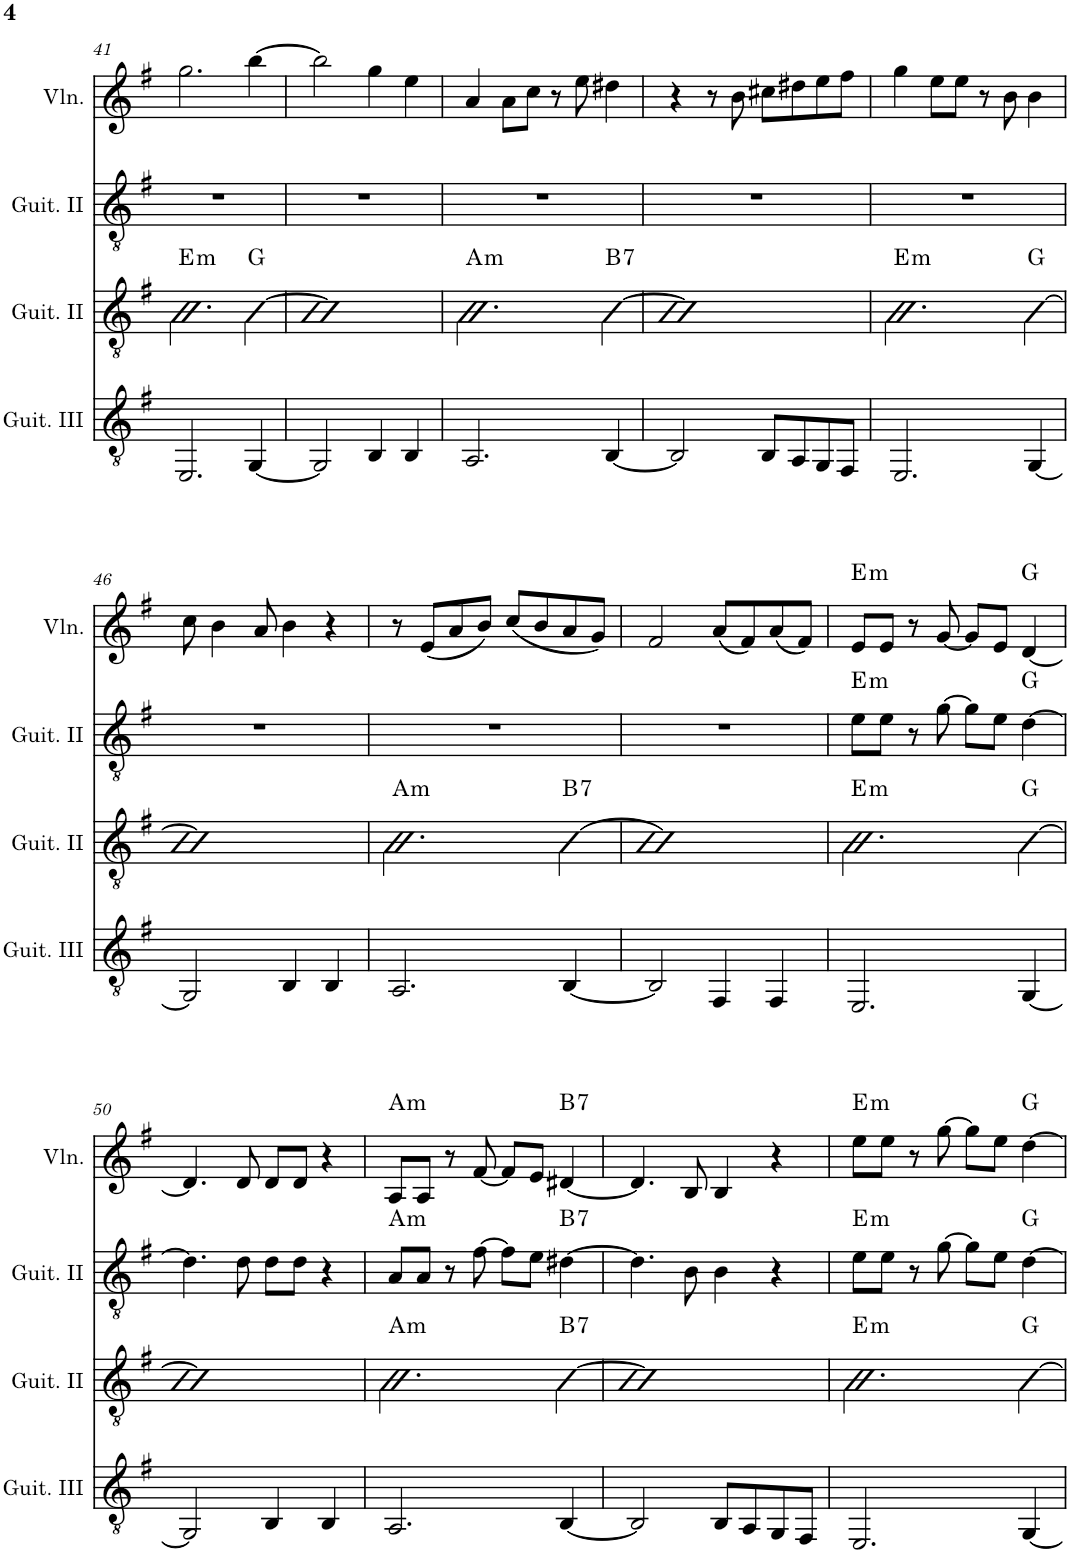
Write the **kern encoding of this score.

**kern	**kern	**harte	**kern	**harte	**kern	**harte
*part4	*part3	*part3	*part2	*part2	*part1	*part1
*staff4	*staff3	*	*staff2	*	*staff1	*
*I"Guitarra III	*I"Guitarra II	*	*I"Guitarra  I	*	*I"Violín	*
*I'Guit. III	*I'Guit. II	*	*	*	*I'Vln.	*
!!LO:PB:g=z
*clefGv2	*clefGv2	*	*clefGv2	*	*clefG2	*
*k[f#]	*k[f#]	*	*k[f#]	*	*k[f#]	*
*M2/2	*M2/2	*	*M2/2	*	*M2/2	*
*met(c|)	*met(c|)	*	*met(c|)	*	*met(c|)	*
=41	=41	=41	=41	=41	=41	=41
!	!	!LO:H:kt=m	!	!	!	!
2.EE/	2.B\	E:min	1r	.	2.gg\	.
[4GG/	[4B\	G:maj	.	.	[4bb\	.
=42	=42	=42	=42	=42	=42	=42
2GG/]	1B]	.	1r	.	2bb\]	.
4BB/	.	.	.	.	4gg\	.
4BB/	.	.	.	.	4ee\	.
=43	=43	=43	=43	=43	=43	=43
!	!	!LO:H:kt=m	!	!	!	!
2.AA/	2.B\	A:min	1r	.	4a/	.
.	.	.	.	.	8a\L	.
.	.	.	.	.	8cc\J	.
.	.	.	.	.	8r	.
.	.	.	.	.	8ee\	.
!	!	!LO:H:kt=7	!	!	!	!
[4BB/	[4B\	B:7	.	.	4dd#X\	.
=44	=44	=44	=44	=44	=44	=44
2BB/]	1B]	.	1r	.	4r	.
.	.	.	.	.	8r	.
.	.	.	.	.	8b\	.
8BB/L	.	.	.	.	8cc#X\L	.
8AA/	.	.	.	.	8dd#X\	.
8GG/	.	.	.	.	8ee\	.
8FF#/J	.	.	.	.	8ff#\J	.
=45	=45	=45	=45	=45	=45	=45
!	!	!LO:H:kt=m	!	!	!	!
2.EE/	2.B\	E:min	1r	.	4gg\	.
.	.	.	.	.	8ee\L	.
.	.	.	.	.	8ee\J	.
.	.	.	.	.	8r	.
.	.	.	.	.	8b\	.
[4GG/	[4B\	G:maj	.	.	4b\	.
!!LO:LB:g=z
=46	=46	=46	=46	=46	=46	=46
2GG/]	1B]	.	1r	.	8cc\	.
.	.	.	.	.	4b\	.
.	.	.	.	.	8a/	.
4BB/	.	.	.	.	4b\	.
4BB/	.	.	.	.	4r	.
=47	=47	=47	=47	=47	=47	=47
!	!	!LO:H:kt=m	!	!	!	!
2.AA/	2.B\	A:min	1r	.	8r	.
.	.	.	.	.	(8e/L	.
.	.	.	.	.	8a/	.
.	.	.	.	.	8b/J)	.
.	.	.	.	.	(8cc/L	.
.	.	.	.	.	8b/	.
!	!	!LO:H:kt=7	!	!	!	!
[4BB/	[4B\	B:7	.	.	8a/	.
.	.	.	.	.	8g/J)	.
=48	=48	=48	=48	=48	=48	=48
2BB/]	1B]	.	1r	.	2f#/	.
4FF#/	.	.	.	.	(8a/L	.
.	.	.	.	.	8f#/)	.
4FF#/	.	.	.	.	(8a/	.
.	.	.	.	.	8f#/J)	.
=49	=49	=49	=49	=49	=49	=49
!	!	!LO:H:kt=m	!	!LO:H:kt=m	!	!LO:H:kt=m
2.EE/	2.B\	E:min	8e\L	E:min	8e/L	E:min
.	.	.	8e\J	.	8e/J	.
.	.	.	8r	.	8r	.
.	.	.	[8g\	.	[8g/	.
.	.	.	8g\L]	.	8g/L]	.
.	.	.	8e\J	.	8e/J	.
[4GG/	[4B\	G:maj	[4d\	G:maj	[4d/	G:maj
!!LO:LB:g=z
=50	=50	=50	=50	=50	=50	=50
2GG/]	1B]	.	4.d\]	.	4.d/]	.
.	.	.	8d\	.	8d/	.
4BB/	.	.	8d\L	.	8d/L	.
.	.	.	8d\J	.	8d/J	.
4BB/	.	.	4r	.	4r	.
=51	=51	=51	=51	=51	=51	=51
!	!	!LO:H:kt=m	!	!LO:H:kt=m	!	!LO:H:kt=m
2.AA/	2.B\	A:min	8A/L	A:min	8A/L	A:min
.	.	.	8A/J	.	8A/J	.
.	.	.	8r	.	8r	.
.	.	.	[8f#\	.	[8f#/	.
.	.	.	8f#\L]	.	8f#/L]	.
.	.	.	8e\J	.	8e/J	.
!	!	!LO:H:kt=7	!	!LO:H:kt=7	!	!LO:H:kt=7
[4BB/	[4B\	B:7	[4d#X\	B:7	[4d#X/	B:7
=52	=52	=52	=52	=52	=52	=52
2BB/]	1B]	.	4.d#\]	.	4.d#/]	.
.	.	.	8B\	.	8B/	.
8BB/L	.	.	4B\	.	4B/	.
8AA/	.	.	.	.	.	.
8GG/	.	.	4r	.	4r	.
8FF#/J	.	.	.	.	.	.
=53	=53	=53	=53	=53	=53	=53
!	!	!LO:H:kt=m	!	!LO:H:kt=m	!	!LO:H:kt=m
2.EE/	2.B\	E:min	8e\L	E:min	8ee\L	E:min
.	.	.	8e\J	.	8ee\J	.
.	.	.	8r	.	8r	.
.	.	.	[8g\	.	[8gg\	.
.	.	.	8g\L]	.	8gg\L]	.
.	.	.	8e\J	.	8ee\J	.
[4GG/	[4B\	G:maj	[4d\	G:maj	[4dd\	G:maj
=	=	=	=	=	=	=
*-	*-	*-	*-	*-	*-	*-
